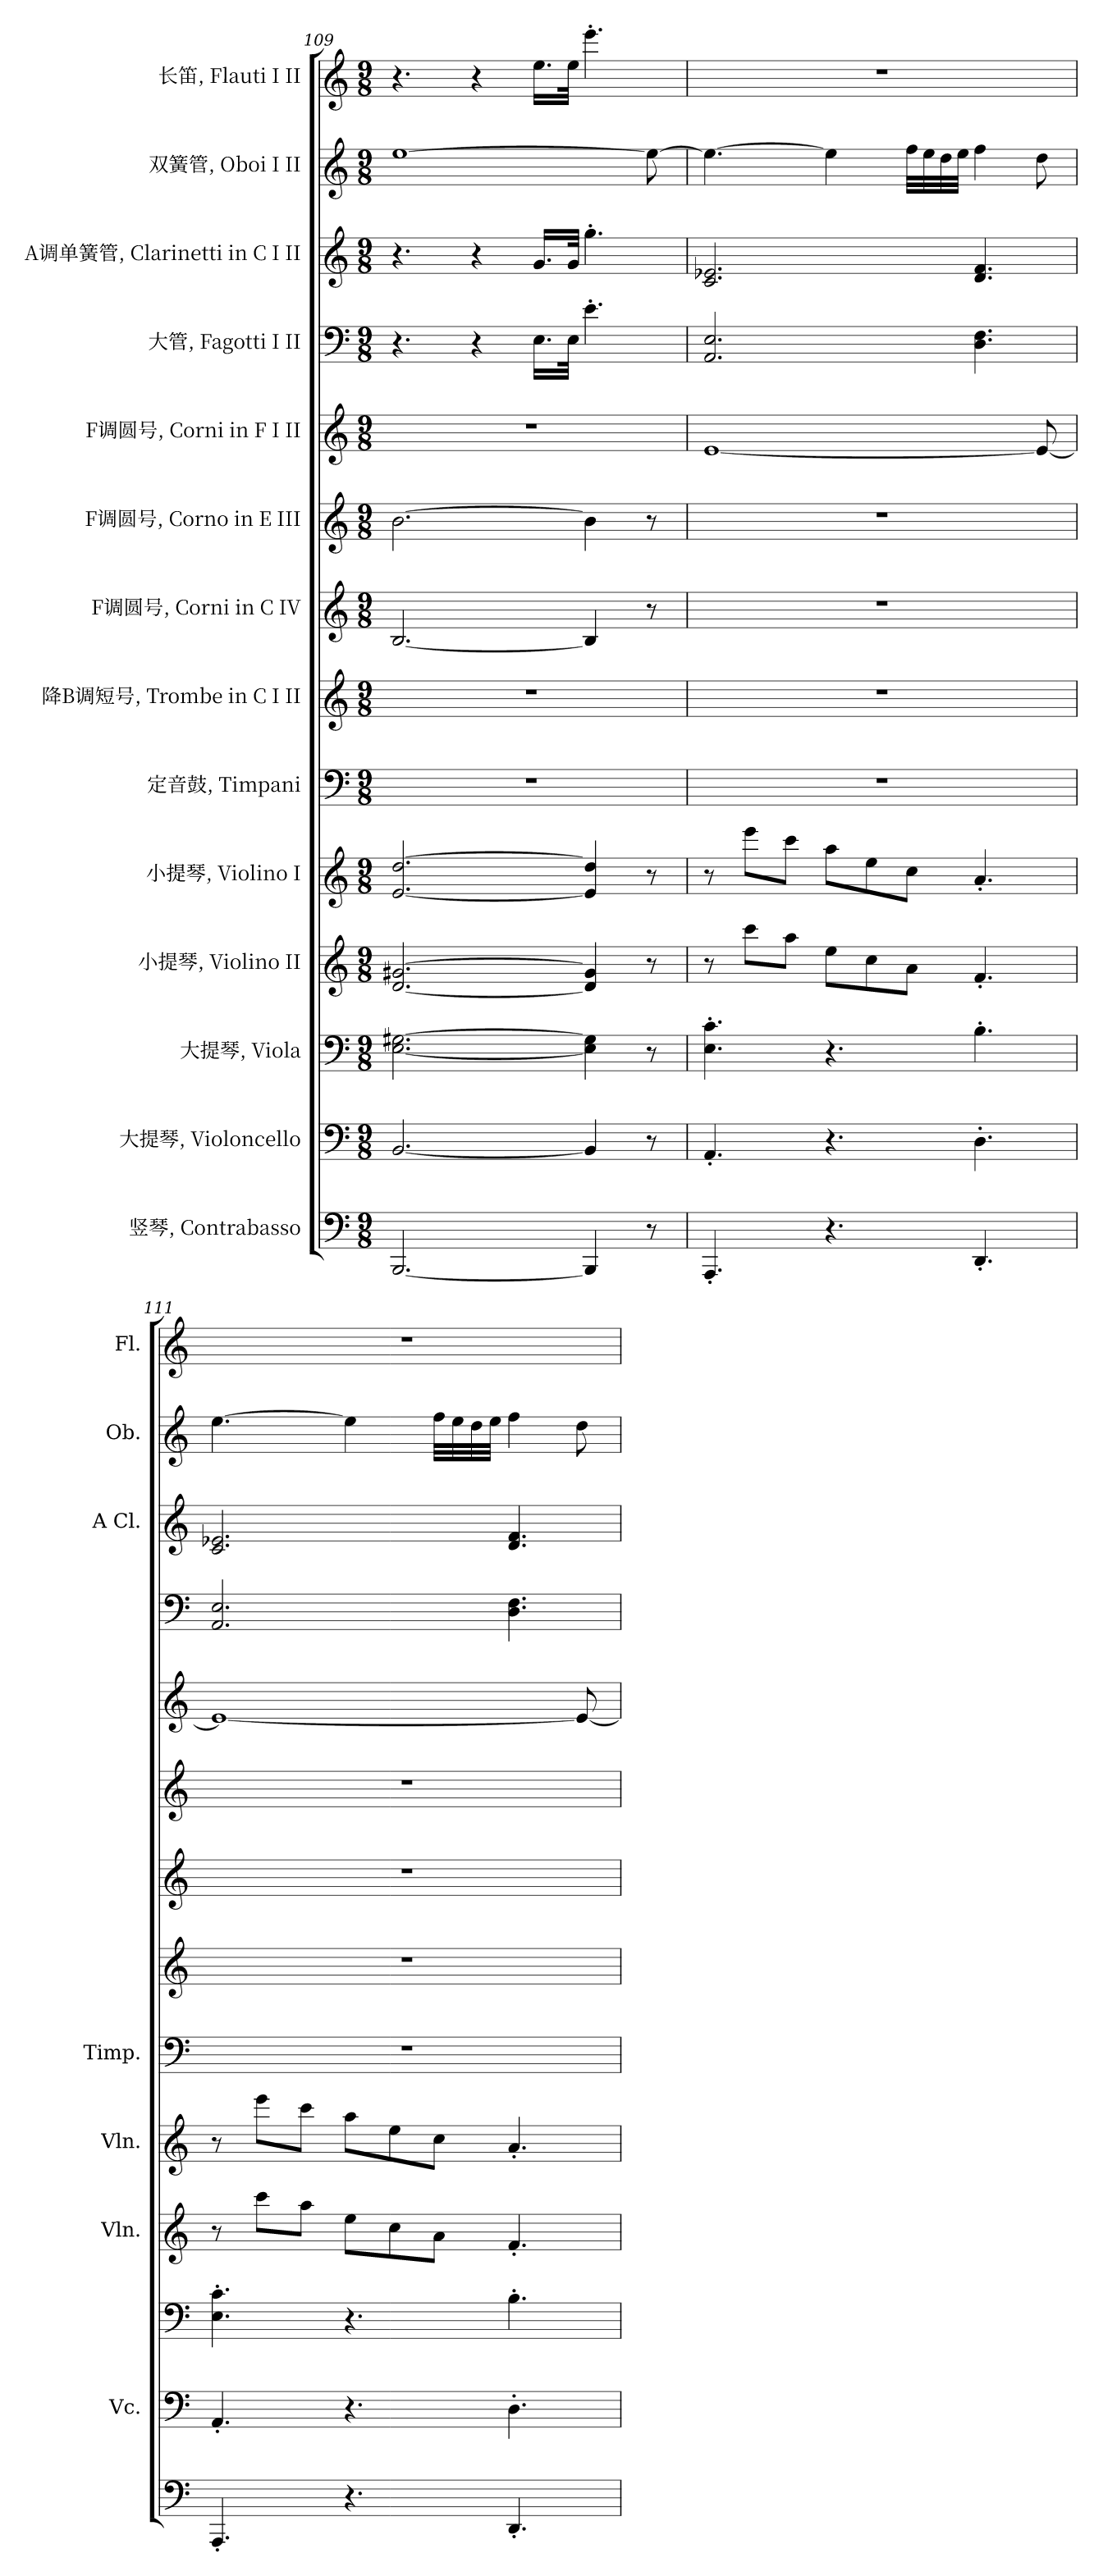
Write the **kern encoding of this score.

**kern	**kern	**kern	**kern	**kern	**kern	**kern	**kern	**kern	**kern	**kern	**kern	**kern	**kern
*part14	*part13	*part12	*part11	*part10	*part9	*part8	*part7	*part6	*part5	*part4	*part3	*part2	*part1
*staff14	*staff13	*staff12	*staff11	*staff10	*staff9	*staff8	*staff7	*staff6	*staff5	*staff4	*staff3	*staff2	*staff1
*I"竖琴, Contrabasso	*I"大提琴, Violoncello	*I"大提琴, Viola	*I"小提琴, Violino II	*I"小提琴, Violino I	*I"定音鼓, Timpani	*I"降B调短号, Trombe in C I II	*I"F调圆号, Corni in C IV	*I"F调圆号, Corno in E III	*I"F调圆号, Corni in F I II	*I"大管, Fagotti I II	*I"A调单簧管, Clarinetti in C I II	*I"双簧管, Oboi I II	*I"长笛, Flauti I II
*	*I'Vc.	*	*I'Vln.	*I'Vln.	*I'Timp.	*	*	*	*	*	*I'A Cl.	*I'Ob.	*I'Fl.
*clefF4	*clefF4	*clefF4	*clefG2	*clefG2	*clefF4	*clefG2	*clefG2	*clefG2	*clefG2	*clefF4	*clefG2	*clefG2	*clefG2
*	*	*	*	*	*	*ITrd1c2	*ITrd4c7	*ITrd4c7	*ITrd4c7	*	*ITrd2c3	*	*
*k[]	*k[]	*k[]	*k[]	*k[]	*k[]	*k[b-e-]	*k[b-]	*k[b-]	*k[b-]	*k[]	*k[f#c#g#]	*k[]	*k[]
*M9/8	*M9/8	*M9/8	*M9/8	*M9/8	*M9/8	*M9/8	*M9/8	*M9/8	*M9/8	*M9/8	*M9/8	*M9/8	*M9/8
*MM48	*MM48	*MM48	*MM48	*MM48	*MM48	*MM48	*MM48	*MM48	*MM48	*MM48	*MM48	*MM48	*MM48
=109	=109	=109	=109	=109	=109	=109	=109	=109	=109	=109	=109	=109	=109
[2.BBB/	[2.BB/	[2.E\ [2.G#X\	[2.d/ [2.g#X/	[2.e/ [2.dd/	8%9r	8%9r	[2.E/	[2.e\	8%9r	4.r	4.r	[1ee	4.r
.	.	.	.	.	.	.	.	.	.	4r	4r	.	4r
.	.	.	.	.	.	.	.	.	.	16.E\LL	16.e/LL	.	16.ee\LL
.	.	.	.	.	.	.	.	.	.	32E\JJk	32e/JJk	.	32ee\JJk
4BBB/]	4BB/]	4E\] 4G#\]	4d/] 4g#/]	4e/] 4dd/]	.	.	4E/]	4e\]	.	4.e'\	4.ee'\	.	4.eee'\
8r	8r	8r	8r	8r	.	.	8r	8r	.	.	.	8ee\_	.
=110	=110	=110	=110	=110	=110	=110	=110	=110	=110	=110	=110	=110	=110
*	*	*	*	*	*	*	*	*	*	*	*	*	*MM50
4.AAA'/	4.AA'/	4.E\' 4.c\'	8r	8r	8%9r	8%9r	8%9r	8%9r	[1A	2.AA/ 2.E/	2.A/ 2.cn/	4.ee\_	8%9r
.	.	.	8ccc\L	8eee\L	.	.	.	.	.	.	.	.	.
.	.	.	8aa\J	8ccc\J	.	.	.	.	.	.	.	.	.
4.r	4.r	4.r	8ee\L	8aa\L	.	.	.	.	.	.	.	4ee\]	.
.	.	.	8cc\	8ee\	.	.	.	.	.	.	.	.	.
.	.	.	8a\J	8cc\J	.	.	.	.	.	.	.	32ff\LLL	.
.	.	.	.	.	.	.	.	.	.	.	.	32ee\	.
.	.	.	.	.	.	.	.	.	.	.	.	32dd\	.
.	.	.	.	.	.	.	.	.	.	.	.	32ee\JJJ	.
4.DD'/	4.D'\	4.B'\	4.f'/	4.a'/	.	.	.	.	.	4.D\ 4.F\	4.B/ 4.d/	4ff\	.
.	.	.	.	.	.	.	.	.	8A/_	.	.	8dd\	.
=111	=111	=111	=111	=111	=111	=111	=111	=111	=111	=111	=111	=111	=111
*	*	*	*	*	*	*	*	*	*	*	*	*	*MM52
4.AAA'/	4.AA'/	4.E\' 4.c\'	8r	8r	8%9r	8%9r	8%9r	8%9r	1A_	2.AA/ 2.E/	2.A/ 2.cn/	[4.ee\	8%9r
.	.	.	8ccc\L	8eee\L	.	.	.	.	.	.	.	.	.
.	.	.	8aa\J	8ccc\J	.	.	.	.	.	.	.	.	.
4.r	4.r	4.r	8ee\L	8aa\L	.	.	.	.	.	.	.	4ee\]	.
.	.	.	8cc\	8ee\	.	.	.	.	.	.	.	.	.
.	.	.	8a\J	8cc\J	.	.	.	.	.	.	.	32ff\LLL	.
.	.	.	.	.	.	.	.	.	.	.	.	32ee\	.
.	.	.	.	.	.	.	.	.	.	.	.	32dd\	.
.	.	.	.	.	.	.	.	.	.	.	.	32ee\JJJ	.
4.DD'/	4.D'\	4.B'\	4.f'/	4.a'/	.	.	.	.	.	4.D\ 4.F\	4.B/ 4.d/	4ff\	.
.	.	.	.	.	.	.	.	.	8A/_	.	.	8dd\	.
=	=	=	=	=	=	=	=	=	=	=	=	=	=
*-	*-	*-	*-	*-	*-	*-	*-	*-	*-	*-	*-	*-	*-
